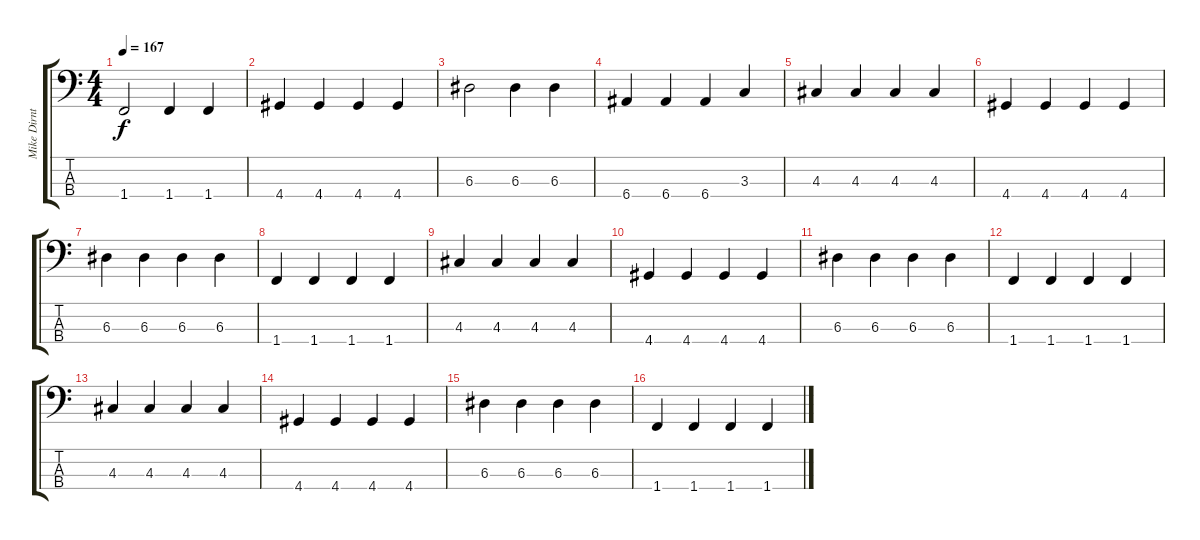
\track ("Mike Dirnt" "Mike Dirnt") {instrument electricbasspick}
\staff {score tabs}
\tuning (G2 D2 A1 E1) {hide}
\ts (4 4)
\tempo 167
\clef f4
\ks c
1.4.2{dy f} 1.4.4 1.4.4 |
4.4.4 4.4.4 4.4.4 4.4.4 |
6.3.2 6.3.4 6.3.4 |
6.4.4{instrument electricbasspick} 6.4.4 6.4.4 3.3.4 |
4.3.4 4.3.4 4.3.4 4.3.4 |
4.4.4 4.4.4 4.4.4 4.4.4 |
6.3.4 6.3.4 6.3.4 6.3.4 |
1.4.4 1.4.4 1.4.4 1.4.4 |
4.3.4 4.3.4 4.3.4 4.3.4 |
4.4.4 4.4.4 4.4.4 4.4.4 |
6.3.4 6.3.4 6.3.4 6.3.4 |
1.4.4 1.4.4 1.4.4 1.4.4 |
4.3.4 4.3.4 4.3.4 4.3.4 |
4.4.4 4.4.4 4.4.4 4.4.4 |
6.3.4 6.3.4 6.3.4 6.3.4 |
1.4.4 1.4.4 1.4.4 1.4.4
